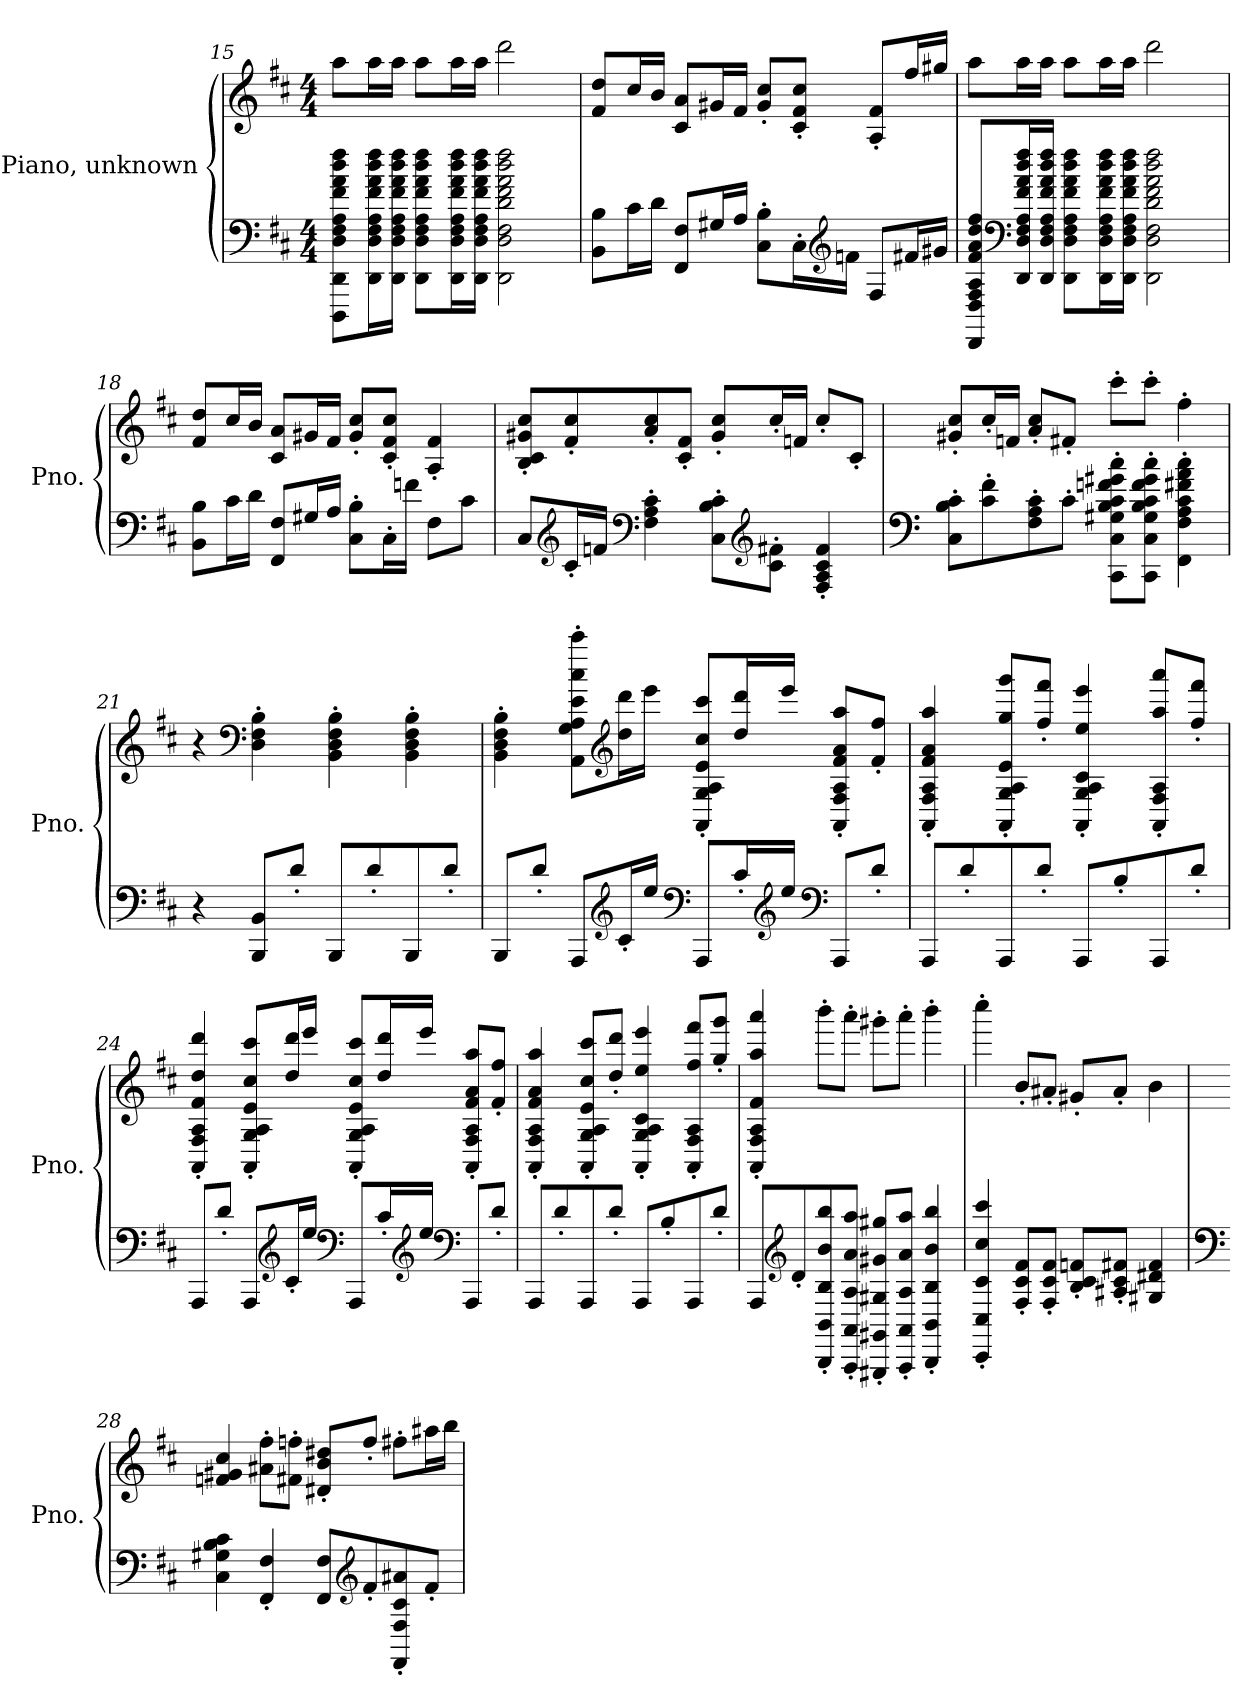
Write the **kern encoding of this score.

**kern	**kern
*part1	*part1
*staff2	*staff1
*I"Piano, unknown	*
*I'Pno.	*
!!LO:LB:g=z
*clefF4	*clefG2
*k[f#c#]	*k[f#c#]
*M4/4	*M4/4
=15	=15
8DDD\ 8DD\ 8D\ 8F#\ 8A\ 8f#\ 8a\ 8dd\ 8ff#\L	8aa\L
16DD\ 16D\ 16F#\ 16A\ 16f#\ 16a\ 16dd\ 16ff#\L	16aa\L
16DD\ 16D\ 16F#\ 16A\ 16f#\ 16a\ 16dd\ 16ff#\JJ	16aa\JJ
8DD\ 8D\ 8F#\ 8A\ 8f#\ 8a\ 8dd\ 8ff#\L	8aa\L
16DD\ 16D\ 16F#\ 16A\ 16f#\ 16a\ 16dd\ 16ff#\L	16aa\L
16DD\ 16D\ 16F#\ 16A\ 16f#\ 16a\ 16dd\ 16ff#\JJ	16aa\JJ
2DD\ 2D\ 2F#\ 2d\ 2f#\ 2a\ 2dd\ 2ff#\	2ddd\
=16	=16
8BB\ 8B\L	8f#/ 8dd/L
16c#\L	16cc#/L
16d\JJ	16b/JJ
8FF#/ 8F#/L	8c#/ 8a/L
16G#X/L	16g#X/L
16A/JJ	16f#/JJ
8C#\' 8B\'L	8g#/' 8cc#/'L
16C#'\L	8c#/' 8f#/' 8cc#/'J
*clefG2	*
16fn\JJ	.
8F#/L	8A/' 8f#/'L
16f#X/L	16ff#/L
16g#X/JJ	16gg#X/JJ
=17	=17
8DD/ 8D/ 8F#/ 8A/ 8f#/ 8a/ 8dd/ 8ff#/L	8aa\L
*clefF4	*
16DD/ 16D/ 16F#/ 16A/ 16f#/ 16a/ 16dd/ 16ff#/L	16aa\L
16DD/ 16D/ 16F#/ 16A/ 16f#/ 16a/ 16dd/ 16ff#/JJ	16aa\JJ
8DD\ 8D\ 8F#\ 8A\ 8f#\ 8a\ 8dd\ 8ff#\L	8aa\L
16DD\ 16D\ 16F#\ 16A\ 16f#\ 16a\ 16dd\ 16ff#\L	16aa\L
16DD\ 16D\ 16F#\ 16A\ 16f#\ 16a\ 16dd\ 16ff#\JJ	16aa\JJ
2DD\ 2D\ 2F#\ 2d\ 2f#\ 2a\ 2dd\ 2ff#\	2ddd\
!!LO:PB:g=z
=18	=18
8BB\ 8B\L	8f#/ 8dd/L
16c#\L	16cc#/L
16d\JJ	16b/JJ
8FF#/ 8F#/L	8c#/ 8a/L
16G#X/L	16g#X/L
16A/JJ	16f#/JJ
8C#\' 8B\'L	8g#/' 8cc#/'L
16C#'\L	8c#/' 8f#/' 8cc#/'J
16fn\JJ	.
8F#\L	4A/' 4f#/'
8c#\J	.
=19	=19
8C#/L	8B/' 8c#/' 8g#X/' 8cc#/'L
*clefG2	*
16c#'/L	8f#/' 8cc#/'
16fn/JJ	.
*clefF4	*
4F#\' 4A\' 4c#\'	8a/' 8cc#/'
.	8c#/' 8f#/'J
8C#\' 8B\' 8c#\'L	8g#/' 8cc#/'L
*clefG2	*
8c#\' 8f#X\'J	16cc#'/L
.	16fn/JJ
4F#/' 4A/' 4c#/' 4f#/'	8cc#'/L
.	8c#'/J
!!LO:LB:g=z
=20	=20
*clefF4	*
8C#\' 8B\' 8c#\'L	8g#X/' 8cc#/'L
8c#\' 8f#\'	16cc#'/L
.	16fn/JJ
8F#\' 8A\' 8c#\'	8a/' 8cc#/'L
8c#'\J	8f#X'/J
8CC#\' 8C#\' 8G#X\' 8B\' 8c#\' 8fn\' 8g#X\' 8cc#\'L	8ccc#'\L
8CC#\' 8C#\' 8G#\' 8B\' 8c#\' 8f\' 8g#\' 8cc#\'J	8ccc#'\J
4FF#\' 4F#\' 4A\' 4c#\' 4f#X\' 4a\' 4cc#\'	4ff#'\
=21	=21
4r	4r
*	*clefF4
8BBB/ 8BB/L	4D\' 4F#\' 4B\'
8d'/J	.
8BBB/L	4BB\' 4D\' 4F#\' 4B\'
8d'/	.
8BBB/	4BB\' 4D\' 4F#\' 4B\'
8d'/J	.
=22	=22
8BBB/L	4BB\' 4D\' 4F#\' 4B\'
8d'/J	.
8AAA/L	8AA\' 8G\' 8A\' 8e\' 8cc#\' 8ccc#\'L
*clefG2	*clefG2
16c#'/L	16dd\ 16ddd\L
16ee/JJ	16eee\JJ
*clefF4	*
8AAA/L	8AA/' 8G/' 8A/' 8e/' 8cc#/' 8ccc#/'L
16c#'/L	16dd/ 16ddd/L
*clefG2	*
16ee/JJ	16eee/JJ
*clefF4	*
8AAA/L	8AA/' 8F#/' 8A/' 8f#/' 8a/' 8aa/'L
8d'/J	8f#/' 8ff#/'J
!!LO:LB:g=z
=23	=23
8AAA/L	4AA/' 4F#/' 4A/' 4f#/' 4a/' 4aa/'
8d'/	.
8AAA/	8AA/' 8G/' 8A/' 8e/' 8gg/' 8ggg/'L
8d'/J	8ff#/' 8fff#/'J
8AAA/L	4AA/' 4G/' 4A/' 4c#/' 4ee/' 4eee/'
8B'/	.
8AAA/	8AA/' 8F#/' 8A/' 8aa/' 8aaa/'L
8d'/J	8ff#/' 8fff#/'J
=24	=24
8AAA/L	4AA/' 4F#/' 4A/' 4f#/' 4dd/' 4ddd/'
8d'/J	.
8AAA/L	8AA/' 8G/' 8A/' 8e/' 8cc#/' 8ccc#/'L
*clefG2	*
16c#'/L	16dd/ 16ddd/L
16ee/JJ	16eee/JJ
*clefF4	*
8AAA/L	8AA/' 8G/' 8A/' 8e/' 8cc#/' 8ccc#/'L
16c#'/L	16dd/ 16ddd/L
*clefG2	*
16ee/JJ	16eee/JJ
*clefF4	*
8AAA/L	8AA/' 8F#/' 8A/' 8f#/' 8a/' 8aa/'L
8d'/J	8f#/' 8ff#/'J
=25	=25
8AAA/L	4AA/' 4F#/' 4A/' 4f#/' 4a/' 4aa/'
8d'/	.
8AAA/	8AA/' 8G/' 8A/' 8e/' 8cc#/' 8ccc#/'L
8d'/J	8dd/' 8ddd/'J
8AAA/L	4AA/' 4G/' 4A/' 4c#/' 4ee/' 4eee/'
8B'/	.
8AAA/	8AA/' 8F#/' 8A/' 8ff#/' 8fff#/'L
8d'/J	8gg/' 8ggg/'J
!!LO:LB:g=z
=26	=26
8AAA/L	4AA/' 4F#/' 4A/' 4f#/' 4aa/' 4aaa/'
*clefG2	*
8d'/	.
8BBB/' 8BB/' 8B/' 8b/' 8bb/'	8bbb'\L
8AAA/' 8AA/' 8A/' 8a/' 8aa/'J	8aaa'\J
8GGG#X/' 8GG#X/' 8G#X/' 8g#X/' 8gg#X/'L	8ggg#X'\L
8AAA/' 8AA/' 8A/' 8a/' 8aa/'J	8aaa'\J
4BBB/' 4BB/' 4B/' 4b/' 4bb/'	4bbb'\
=27	=27
4CC#/' 4C#/' 4c#/' 4cc#/' 4ccc#/'	4cccc#'\
8F#/' 8c#/' 8f#/'L	8b'/L
8F#/' 8c#/' 8f#/'J	8a#X'/J
8B/' 8c#/' 8fn/'L	8g#X'/L
8A#X/' 8c#/' 8f#X/'J	8a#'/J
4G#X/ 4d#X/ 4f#/	4b\
=28	=28
*clefF4	*
4C#\ 4G#X\ 4B\ 4c#\	4fn/ 4g#X/ 4cc#/
4FF#/' 4F#/'	8a#X\' 8ff#\'L
.	8f#X\' 8ffn\'J
8FF#/ 8F#/L	8d#X/' 8b/' 8dd#X/'L
*clefG2	*
8f#'/	8ff'/J
8FF#/' 8F#/' 8c#/' 8a#X/'	8ff#X'\L
8f#'/J	16aa#X\L
.	16bb\JJ
=	=
*-	*-
